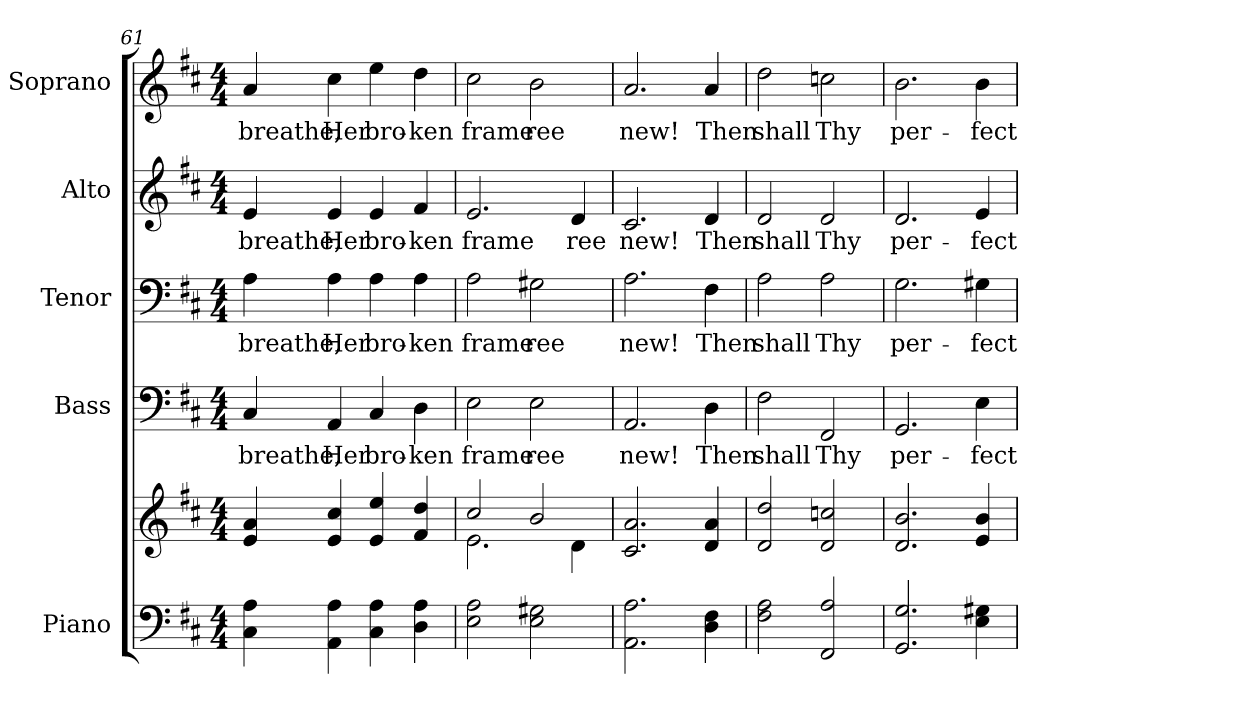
**kern	**kern	**kern	**text	**kern	**text	**kern	**text	**kern	**text
*part5	*part5	*part4	*part4	*part3	*part3	*part2	*part2	*part1	*part1
*staff6	*staff5	*staff4	*staff4	*staff3	*staff3	*staff2	*staff2	*staff1	*staff1
*I"Piano	*	*I"Bass	*	*I"Tenor	*	*I"Alto	*	*I"Soprano	*
*I'Pno.	*	*I'B.	*	*I'T.	*	*I'A.	*	*I'S.	*
*clefF4	*clefG2	*clefF4	*	*clefF4	*	*clefG2	*	*clefG2	*
*k[f#c#]	*k[f#c#]	*k[f#c#]	*	*k[f#c#]	*	*k[f#c#]	*	*k[f#c#]	*
*D:	*D:	*D:	*	*D:	*	*D:	*	*D:	*
*M4/4	*M4/4	*M4/4	*	*M4/4	*	*M4/4	*	*M4/4	*
=61	=61	=61	=61	=61	=61	=61	=61	=61	=61
!	!	!	!LO:LY:b:color=#000000	!	!	!	!	!	!
!	!	!	!	!	!LO:LY:b:color=#000000	!	!	!	!
!	!	!	!	!	!	!	!LO:LY:b:color=#000000	!	!
!	!	!	!	!	!	!	!	!	!LO:LY:b:color=#000000
4C#i\ 4Ai	4ei/ 4ai	4C#i/	breathe,	4Ai\	breathe,	4ei/	breathe,	4ai/	breathe,
!	!	!	!LO:LY:b:color=#000000	!	!	!	!	!	!
!	!	!	!	!	!LO:LY:b:color=#000000	!	!	!	!
!	!	!	!	!	!	!	!LO:LY:b:color=#000000	!	!
!	!	!	!	!	!	!	!	!	!LO:LY:b:color=#000000
4AAi\ 4Ai	4ei/ 4cc#i	4AAi/	Her	4Ai\	Her	4ei/	Her	4cc#i\	Her
!	!	!	!LO:LY:b:color=#000000	!	!	!	!	!	!
!	!	!	!	!	!LO:LY:b:color=#000000	!	!	!	!
!	!	!	!	!	!	!	!LO:LY:b:color=#000000	!	!
!	!	!	!	!	!	!	!	!	!LO:LY:b:color=#000000
4C#i\ 4Ai	4ei/ 4eei	4C#i/	bro-	4Ai\	bro-	4ei/	bro-	4eei\	bro-
!	!	!	!LO:LY:b:color=#000000	!	!	!	!	!	!
!	!	!	!	!	!LO:LY:b:color=#000000	!	!	!	!
!	!	!	!	!	!	!	!LO:LY:b:color=#000000	!	!
!	!	!	!	!	!	!	!	!	!LO:LY:b:color=#000000
4Di\ 4Ai	4f#i/ 4ddi	4Di\	-ken	4Ai\	-ken	4f#i/	-ken	4ddi\	-ken
=62	=62	=62	=62	=62	=62	=62	=62	=62	=62
*	*^	*	*	*	*	*	*	*	*
!	!	!	!	!LO:LY:b:color=#000000	!	!	!	!	!	!
!	!	!	!	!	!	!LO:LY:b:color=#000000	!	!	!	!
!	!	!	!	!	!	!	!	!LO:LY:b:color=#000000	!	!
!	!	!	!	!	!	!	!	!	!	!LO:LY:b:color=#000000
2Ei\ 2Ai	2cc#i/	2.ei\	2Ei\	frame	2Ai\	frame	2.ei/	frame	2cc#i\	frame
!	!	!	!	!LO:LY:b:color=#000000	!	!	!	!	!	!
!	!	!	!	!	!	!LO:LY:b:color=#000000	!	!	!	!
!	!	!	!	!	!	!	!	!	!	!LO:LY:b:color=#000000
2Ei\ 2G#Xi	2bi/	.	2Ei\	ree	2G#Xi\	ree	.	.	2bi\	ree
!	!	!	!	!	!	!	!	!LO:LY:b:color=#000000	!	!
.	.	4di\	.	.	.	.	4di/	ree	.	.
*	*v	*v	*	*	*	*	*	*	*	*
!!LO:PB:g=z
=63	=63	=63	=63	=63	=63	=63	=63	=63	=63
*	*^	*	*	*	*	*	*	*	*
!	!	!	!	!LO:LY:b:color=#000000	!	!	!	!	!	!
*	*v	*v	*	*	*	*	*	*	*	*
*	*^	*	*	*	*	*	*	*	*
!	!	!	!	!	!	!LO:LY:b:color=#000000	!	!	!	!
*	*v	*v	*	*	*	*	*	*	*	*
*	*^	*	*	*	*	*	*	*	*
!	!	!	!	!	!	!	!	!LO:LY:b:color=#000000	!	!
*	*v	*v	*	*	*	*	*	*	*	*
*	*^	*	*	*	*	*	*	*	*
!	!	!	!	!	!	!	!	!	!	!LO:LY:b:color=#000000
*	*v	*v	*	*	*	*	*	*	*	*
2.AAi\ 2.Ai	2.c#i/ 2.ai	2.AAi/	new!	2.Ai\	new!	2.c#i/	new!	2.ai/	new!
!	!	!	!LO:LY:b:color=#000000	!	!	!	!	!	!
!	!	!	!	!	!LO:LY:b:color=#000000	!	!	!	!
!	!	!	!	!	!	!	!LO:LY:b:color=#000000	!	!
!	!	!	!	!	!	!	!	!	!LO:LY:b:color=#000000
4Di\ 4F#i	4di/ 4ai	4Di\	Then	4F#i\	Then	4di/	Then	4ai/	Then
=64	=64	=64	=64	=64	=64	=64	=64	=64	=64
!	!	!	!LO:LY:b:color=#000000	!	!	!	!	!	!
!	!	!	!	!	!LO:LY:b:color=#000000	!	!	!	!
!	!	!	!	!	!	!	!LO:LY:b:color=#000000	!	!
!	!	!	!	!	!	!	!	!	!LO:LY:b:color=#000000
2F#i\ 2Ai	2di/ 2ddi	2F#i\	shall	2Ai\	shall	2di/	shall	2ddi\	shall
!	!	!	!LO:LY:b:color=#000000	!	!	!	!	!	!
!	!	!	!	!	!LO:LY:b:color=#000000	!	!	!	!
!	!	!	!	!	!	!	!LO:LY:b:color=#000000	!	!
!	!	!	!	!	!	!	!	!	!LO:LY:b:color=#000000
2FF#i/ 2Ai	2di/ 2ccni	2FF#i/	Thy	2Ai\	Thy	2di/	Thy	2ccni\	Thy
=65	=65	=65	=65	=65	=65	=65	=65	=65	=65
!	!	!	!LO:LY:b:color=#000000	!	!	!	!	!	!
!	!	!	!	!	!LO:LY:b:color=#000000	!	!	!	!
!	!	!	!	!	!	!	!LO:LY:b:color=#000000	!	!
!	!	!	!	!	!	!	!	!	!LO:LY:b:color=#000000
2.GGi/ 2.Gi	2.di/ 2.bi	2.GGi/	per-	2.Gi\	per-	2.di/	per-	2.bi\	per-
!	!	!	!LO:LY:b:color=#000000	!	!	!	!	!	!
!	!	!	!	!	!LO:LY:b:color=#000000	!	!	!	!
!	!	!	!	!	!	!	!LO:LY:b:color=#000000	!	!
!	!	!	!	!	!	!	!	!	!LO:LY:b:color=#000000
4Ei\ 4G#Xi	4ei/ 4bi	4Ei\	-fect	4G#Xi\	-fect	4ei/	-fect	4bi\	-fect
=	=	=	=	=	=	=	=	=	=
*-	*-	*-	*-	*-	*-	*-	*-	*-	*-
